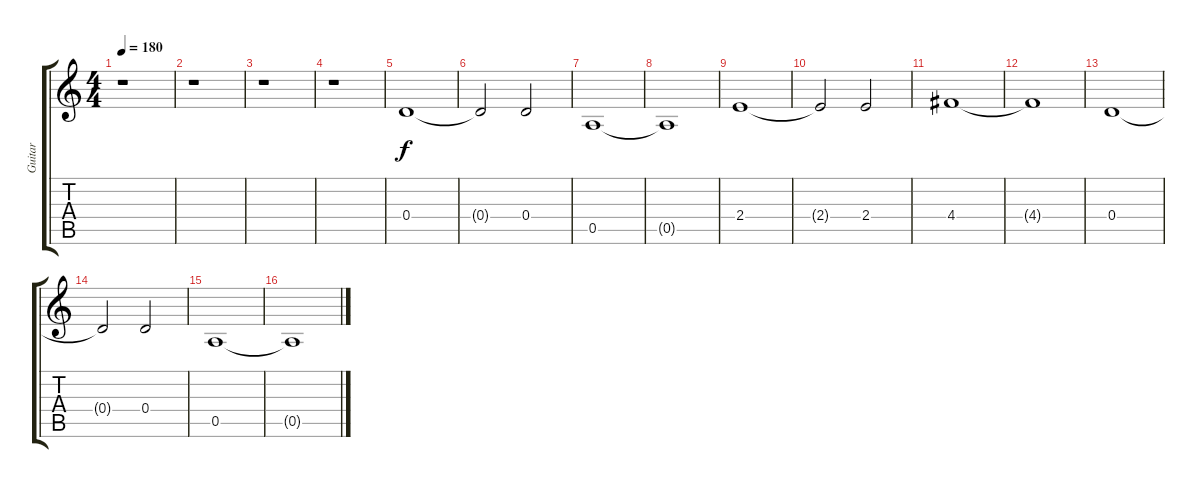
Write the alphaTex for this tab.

\track ("Guitar" "Guitar") {instrument distortionguitar}
\staff {score tabs}
\tuning (E4 B3 G3 D3 A2 E2) {hide}
\ts (4 4)
\tempo 180
\clef g2
\ks c
r.1{dy f} |
r.1 |
r.1 |
r.1 |
0.4.1 |
0.4{t}.2 0.4.2 |
0.5.1 |
0.5{t}.1 |
2.4.1 |
2.4{t}.2 2.4.2 |
4.4.1 |
4.4{t}.1 |
0.4.1 |
0.4{t}.2 0.4.2 |
0.5.1 |
0.5{t}.1
